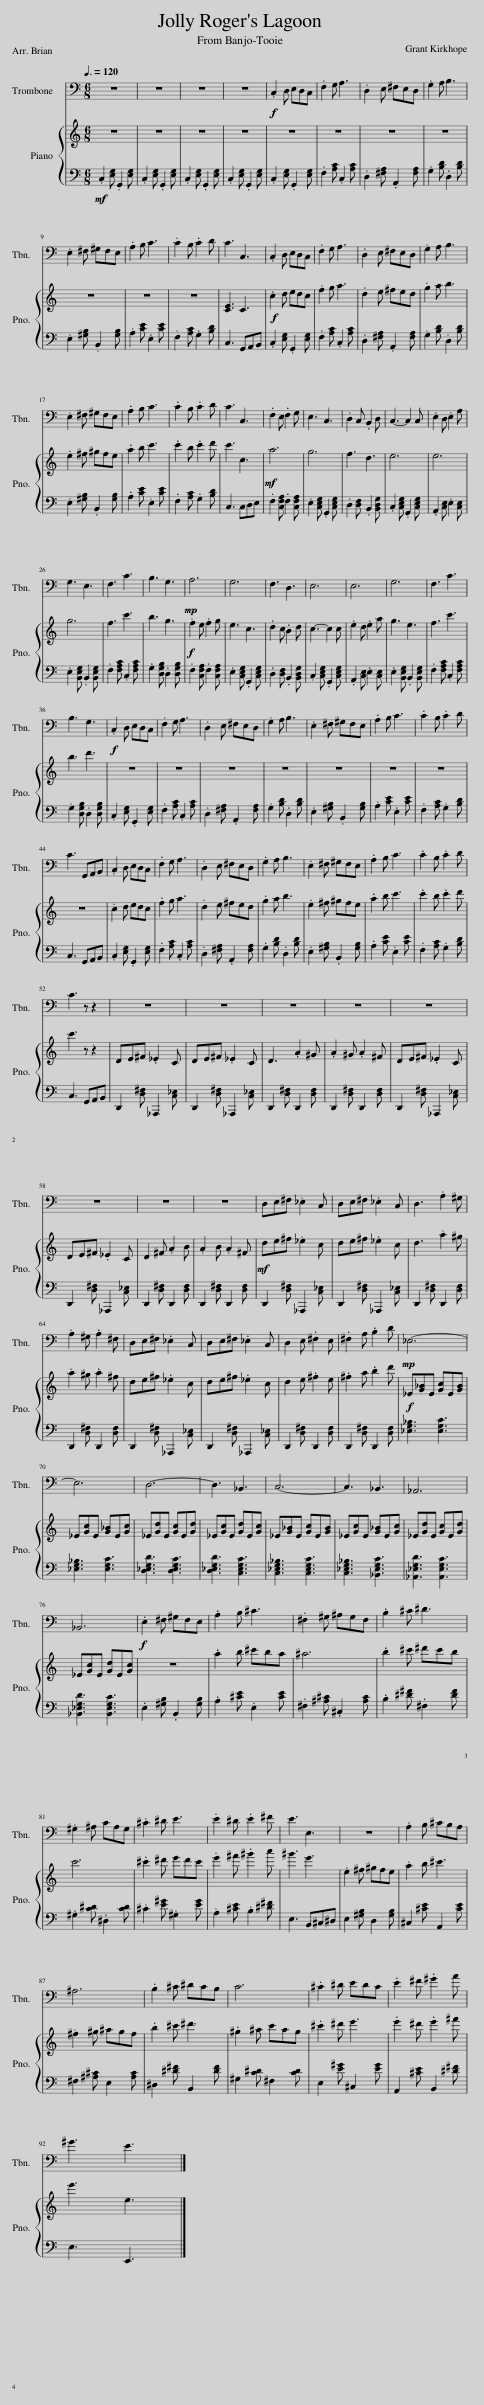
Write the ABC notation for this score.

X:1
%%score 1 { 2 | 3 }
L:1/8
Q:3/8=120
M:6/8
I:linebreak $
K:C
V:1 bass
V:2 treble
V:3 bass
V:1
 z6 | z6 | z6 | z6 |!f! .C,2 D, E,D,C, | %5
 .F,2 G, A,3 | .D,2 E, ^F,E,D, | .G,2 A, B,3 |$ .E,2 ^F, ^G,F,E, | .A,2 B, C3 | %10
 .C2 B, .C2 D | C3 C,3 | .C,2 D, E,D,C, | .F,2 G, A,3 | .D,2 E, ^F,E,D, | %15
 .G,2 A, B,3 |$ .E,2 ^F, ^G,F,E, | .A,2 B, C3 | .C2 B, .C2 D | C3 C,3 | %20
 .F,2 E, .F,2 G, | E,3 C,3 | .D,2 C, .B,,2 D, | C,3- C,2 C, | .E,2 D, .E,2 A, |$ %25
 G,3 E,3 | F,3 C3 | B,3 G,3 |!mp! A,6 | G,6 | %30
 F,3 D,3 | E,6 | E,6 | G,6 | F,3 C3 |$ %35
 B,3 G,3 |!f! .C,2 D, E,D,C, | .F,2 G, A,3 | .D,2 E, ^F,E,D, | .G,2 A, B,3 | %40
 .E,2 ^F, ^G,F,E, | .A,2 B, C3 | .C2 B, .C2 D |$ C3 G,,A,,B,, | .C,2 D, E,D,C, | %45
 .F,2 G, A,3 | .D,2 E, ^F,E,D, | .G,2 A, B,3 | .E,2 ^F, ^G,F,E, | .A,2 B, C3 | %50
 .C2 B, .C2 D |$ C3 z z2 | z6 | z6 | z6 | %55
 z6 | z6 |$ z6 | z6 | z6 | %60
 D,E,^F, ._E,2 C, | D,E,^F, ._E,2 C, | D,3 .A,2 ^G, |$ .A,2 ^G, .A,2 ^F, | D,E,^F, ._E,2 C, | %65
 D,E,^F, ._E,2 C, | D,2 E, .^F,2 E, | .^F,2 A, .B,2 D |!mp! _E,6- |$ E,6 | %70
 D,6- | D,3 _B,,3 | C,6- | C,3 _B,,3 | _A,,6 |$ %75
 _B,,6 |!f! .E,2 ^F, ^G,F,E, | .A,2 B, ^C3 | .^F,2 ^G, ^A,G,F, | .B,2 ^C ^D3 |$ %80
 .^G,2 ^A, CA,G, | .^C2 ^D E3 | .E2 ^D .E2 ^F | E3 E,3 | z6 | %85
 .A,2 B, ^CB,A, |$ ^A,6 | .B,2 ^C ^DCB, | C6 | .^C2 ^D EDC | %90
 .E2 ^F .^G2 A |$ ^G3 E3 |] %92
V:2
 z6 | z6 | z6 | z6 | z6 | %5
 z6 | z6 | z6 |$ z6 | z6 | %10
 z6 | [CE]3 C3 |!f! .c2 d edc | .f2 g a3 | .d2 e ^fed | %15
 .g2 a b3 |$ .e2 ^f ^gfe | .a2 b c'3 | .c'2 b .c'2 d' | c'3 c3 | %20
!mf! a6 | g6 | f3 d3 | e6 | e6 |$ %25
 g6 | f3 c'3 | b3 g3 |!f! .f2 e .f2 g | e3 c3 | %30
 .d2 c .B2 d | c3- c2 c | .e2 d .e2 a | g3 e3 | f3 c'3 |$ %35
 b3 d'3 | z6 | z6 | z6 | z6 | %40
 z6 | z6 | z6 |$ z6 | .c2 d edc | %45
 .f2 g a3 | .d2 e ^fed | .g2 a b3 | .e2 ^f ^gfe | .a2 b c'3 | %50
 .c'2 b .c'2 d' |$ c'3 z z2 | DE^F ._E2 C | DE^F ._E2 C | D3 .A2 ^G | %55
 .A2 ^G .A2 ^F | DE^F ._E2 C |$ DE^F ._E2 C | D2 ^F .A2 B | .A2 B .A2 ^F | %60
!mf! de^f ._e2 c | de^f ._e2 c | d3 .a2 ^g |$ .a2 ^g .a2 ^f | de^f ._e2 c | %65
 de^f ._e2 c | d2 e .^f2 e | .^f2 a .b2 d' |!f! _E[G_B]E [Gc]E[GB] |$ _E[Gc]E [G_B]E[Gc] | %70
 _E[Gd]E [Gc]E[Gd] | _E[Gc]E [Gd]E[Gc] | _E[G_B]E [Gc]E[GB] | _E[Gc]E [G_B]E[Gc] | _E[Gd]E [Gc]E[Gd] |$ %75
 _E[Gc]E [Gd]E[Gc] | z6 | .a2 b ^c'ba | ^a6 | .b2 ^c' ^d'c'b |$ %80
 c'6 | .^c'2 ^d' e'd'c' | .e'2 ^f' .^g'2 a' | ^g'3 e'3 | .e2 ^f ^gfe | %85
 .a2 b ^c'3 |$ .^f2 ^g ^agf | .b2 ^c' ^d'3 | .^g2 ^a c'ag | .^c'2 ^d' e'3 | %90
 .e'2 ^d' .e'2 ^f' |$ e'3 e3 |] %92
V:3
!mf! .C,2 [E,G,] .G,,2 [E,G,] | .C,2 [E,G,] .G,,2 [E,G,] | .C,2 [E,G,] .G,,2 [E,G,] | .C,2 [E,G,] .G,,2 [E,G,] | .C,2 [E,G,] .G,,2 [E,G,] | %5
 .F,2 [A,C] .C,2 [A,C] | .D,2 [^F,A,] .A,,2 [F,A,] | .G,2 [B,D] .D,2 [B,D] |$ .E,2 [^G,B,] .B,,2 [G,B,] | .A,2 [CE] .E,2 [CE] | %10
 .F,2 [A,C] .G,2 [B,D] | C,3 G,,A,,B,, | .C,2 [E,G,] .G,,2 [E,G,] | .F,2 [A,C] .C,2 [A,C] | .D,2 [^F,A,] .A,,2 [F,A,] | %15
 .G,2 [B,D] .D,2 [B,D] |$ .E,2 [^G,B,] .B,,2 [G,B,] | .A,2 [CE] .E,2 [CE] | .F,2 [A,C] .G,2 [B,D] | C,3 C,D,E, | %20
 .F,2 [C,F,A,] .F,2 [C,F,A,] | .E,2 [C,E,G,] .G,,2 [C,E,G,] | .D,2 [D,F,] .B,,2 [B,,D,G,] | .C,2 [C,E,G,] .G,,2 [C,E,G,] | .A,,2 [C,E,] .E,2 [C,E,] |$ %25
 .E,2 [B,,E,G,] .B,,2 [B,,E,G,] | .F,2 [F,A,C] .C,2 [F,A,C] | .G,2 [D,G,B,] .D,2 [D,G,B,] | .F,2 [C,F,A,] .F,2 [C,F,A,] | .E,2 [C,E,G,] .G,,2 [C,E,G,] | %30
 .D,2 [D,F,] .B,,2 [B,,D,G,] | .C,2 [C,E,G,] .G,,2 [C,E,G,] | .A,,2 [C,E,] .E,2 [C,E,] | .E,2 [B,,E,G,] .B,,2 [B,,E,G,] | .F,2 [F,A,C] .C,2 [F,A,C] |$ %35
 .G,2 [D,G,B,] .D,2 [D,G,B,] | .C,2 [E,G,] .G,,2 [E,G,] | .F,2 [A,C] .C,2 [A,C] | .D,2 [^F,A,] .A,,2 [F,A,] | .G,2 [B,D] .D,2 [B,D] | %40
 .E,2 [^G,B,] .B,,2 [G,B,] | .A,2 [CE] .E,2 [CE] | .F,2 [A,C] .G,2 [B,D] |$ C,3 G,,A,,B,, | .C,2 [E,G,] .G,,2 [E,G,] | %45
 .F,2 [A,C] .C,2 [A,C] | .D,2 [^F,A,] .A,,2 [F,A,] | .G,2 [B,D] .D,2 [B,D] | .E,2 [^G,B,] .B,,2 [G,B,] | .A,2 [CE] .E,2 [CE] | %50
 .F,2 [A,C] .G,2 [B,D] |$ C,3 G,,A,,B,, | D,,2 [D,^F,] _A,,,2 [C,_E,] | D,,2 [D,^F,] _A,,,2 [C,_E,] | D,,2 [D,^F,] D,,2 [D,F,] | %55
 D,,2 [D,^F,] D,,2 [D,F,] | D,,2 [D,^F,] _A,,,2 [C,_E,] |$ D,,2 [D,^F,] _A,,,2 [C,_E,] | D,,2 [D,^F,] D,,2 [D,F,] | D,,2 [D,^F,] D,,2 [D,F,] | %60
 D,,2 [D,^F,] _A,,,2 [C,_E,] | D,,2 [D,^F,] _A,,,2 [C,_E,] | D,,2 [D,^F,] D,,2 [D,F,] |$ D,,2 [D,^F,] D,,2 [D,F,] | D,,2 [D,^F,] _A,,,2 [C,_E,] | %65
 D,,2 [D,^F,] _A,,,2 [C,_E,] | D,,2 [D,^F,] D,,2 [D,F,] | D,,2 [D,^F,] D,,2 [D,F,] | [_E,G,_B,]3 [E,G,C]3 |$ [_E,G,_B,]3 [E,G,C]3 | %70
 [D,_E,G,D]3 [D,E,G,C]3 | [D,_E,G,D]3 [C,E,G,C]3 | [C,_E,G,_B,]3 [C,E,G,C]3 | [C,_E,G,_B,]3 [_B,,E,G,C]3 | [_A,,_E,G,D]3 [A,,E,G,C]3 |$ %75
 [_B,,_E,G,D]3 [B,,E,G,C]3 | .E,2 [^G,B,] .B,,2 [G,B,] | .A,2 [^CE] .E,2 [CE] | .^F,2 [^A,^C] .^C,2 [A,C] | .B,2 [^D^F] .^F,2 [DF] |$ %80
 .^G,2 [C^D] .^D,2 [CD] | .^C2 [E^G] .^G,2 [EG] | .A,2 [^CE] .B,2 [^D^F] | E,3 B,,^C,^D, | E,2 [^G,B,] D,2 [G,B,] | %85
 ^C,2 [^CE] A,,2 [CE] |$ ^F,2 [^A,^C] E,2 [A,C] | ^D,2 [^D^F] B,,2 [DF] | ^G,2 [C^D] ^F,2 [CD] | E,2 [E^G] ^C,2 [EG] | %90
 A,,2 [^CE] B,,2 [^D^F] |$ E,3 E,,3 |] %92
